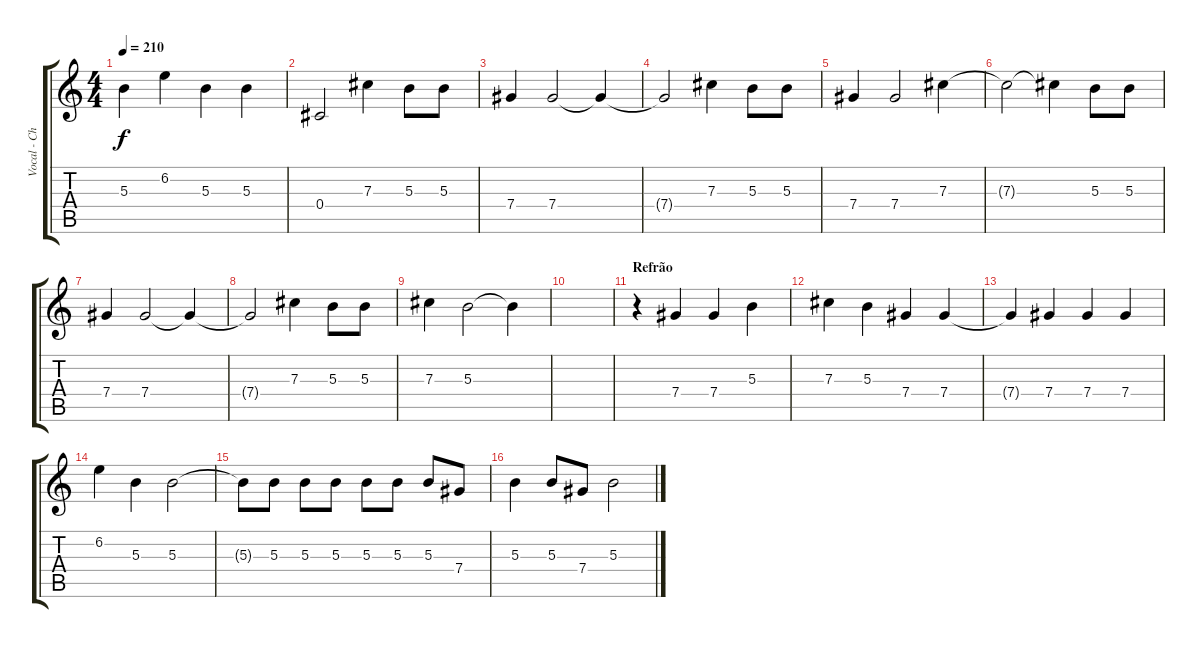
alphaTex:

\track ("Vocal - Chorão" "Vocal - Ch") {instrument distortionguitar}
\staff {score tabs}
\tuning (Eb4 Bb3 Gb3 Db3 Ab2 Eb2) {hide}
\ts (4 4)
\tempo 210
\clef g2
\ks c
5.3.4{dy f} 6.2.4 5.3.4 5.3.4 |
0.4.2 7.3.4 5.3.8 5.3.8 |
7.4.4 7.4.2 7.4{t}.4 |
7.4{t}.2 7.3.4 5.3.8 5.3.8 |
7.4.4 7.4.2 7.3.4 |
7.3{t}.2 7.3{t}.4 5.3.8 5.3.8 |
7.4.4 7.4.2 7.4{t}.4 |
7.4{t}.2 7.3.4 5.3.8 5.3.8 |
7.3.4 5.3.2 5.3{t}.4 |
|
\section ("" "Refrão")
r.4 7.4.4 7.4.4 5.3.4 |
7.3.4 5.3.4 7.4.4 7.4.4 |
7.4{t}.4 7.4.4 7.4.4 7.4.4 |
6.2.4 5.3.4 5.3.2 |
5.3{t}.8 5.3.8 5.3.8 5.3.8 5.3.8 5.3.8 5.3.8 7.4.8 |
5.3.4 5.3.8 7.4.8 5.3.2
